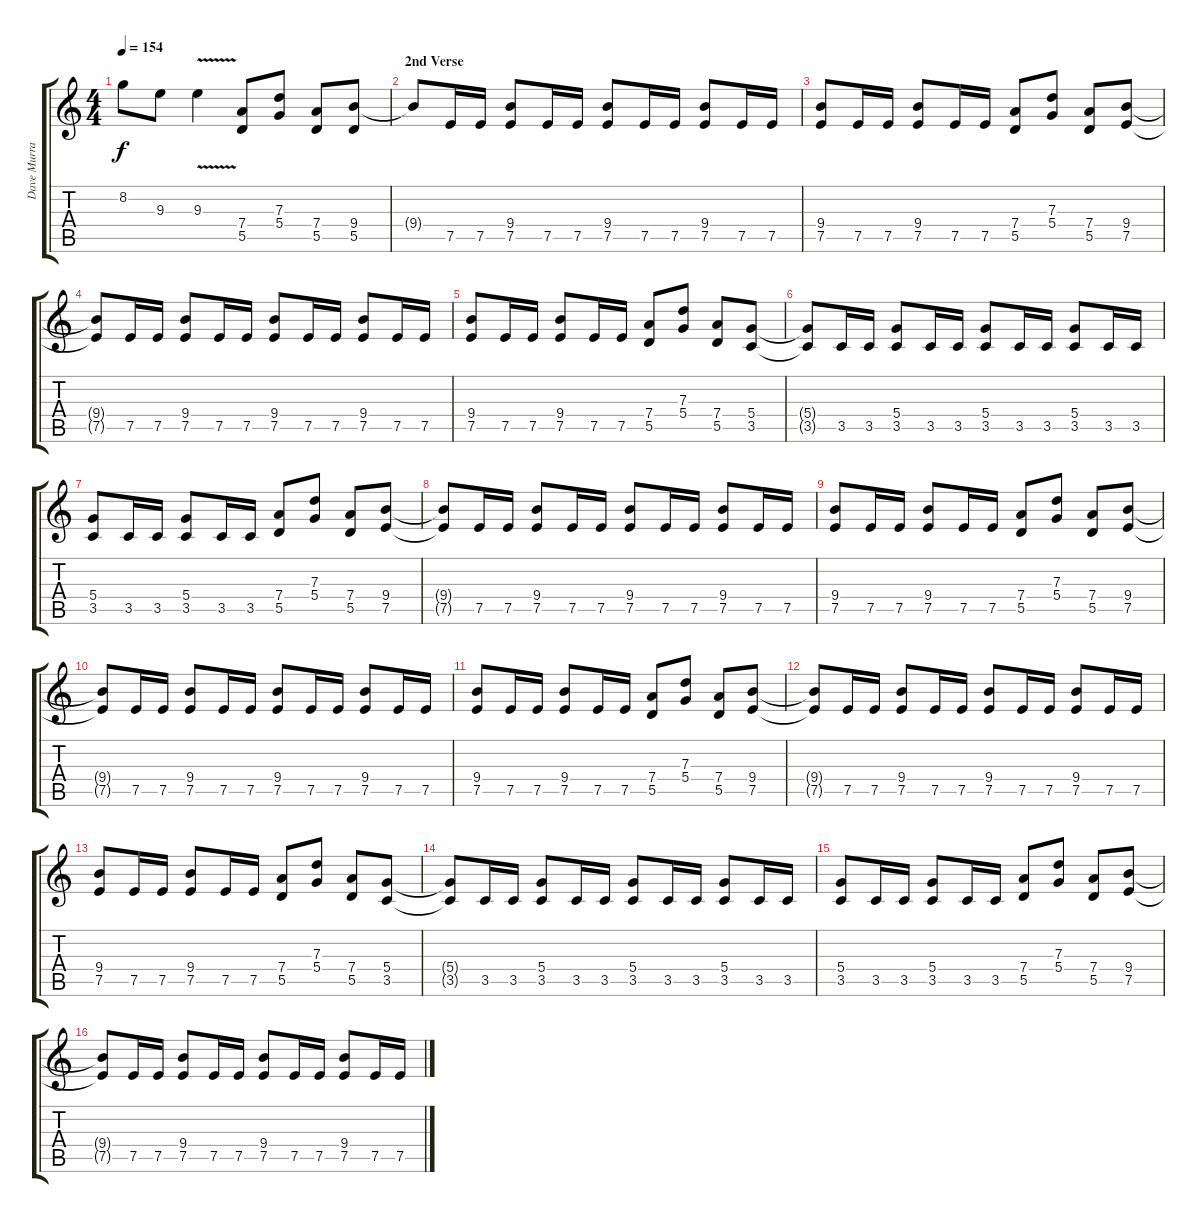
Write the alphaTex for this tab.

\track ("Dave Murray's Guitar" "Dave Murra") {instrument distortionguitar}
\staff {score tabs}
\tuning (E4 B3 G3 D3 A2 E2) {hide}
\ts (4 4)
\tempo 154
\clef g2
\ks c
8.2.8{dy f} 9.3.8 9.3{v}.4 (7.4 5.5).8 (7.3 5.4).8 (7.4 5.5).8 (9.4 5.5).8 |
\section ("" "2nd Verse")
9.4{t}.8 7.5.16 7.5.16 (9.4 7.5).8 7.5.16 7.5.16 (9.4 7.5).8 7.5.16 7.5.16 (9.4 7.5).8 7.5.16 7.5.16 |
(9.4 7.5).8 7.5.16 7.5.16 (9.4 7.5).8 7.5.16 7.5.16 (7.4 5.5).8 (7.3 5.4).8 (7.4 5.5).8 (9.4 7.5).8 |
(9.4{t} 7.5{t}).8 7.5.16 7.5.16 (9.4 7.5).8 7.5.16 7.5.16 (9.4 7.5).8 7.5.16 7.5.16 (9.4 7.5).8 7.5.16 7.5.16 |
(9.4 7.5).8 7.5.16 7.5.16 (9.4 7.5).8 7.5.16 7.5.16 (7.4 5.5).8 (7.3 5.4).8 (7.4 5.5).8 (5.4 3.5).8 |
(5.4{t} 3.5{t}).8 3.5.16 3.5.16 (5.4 3.5).8 3.5.16 3.5.16 (5.4 3.5).8 3.5.16 3.5.16 (5.4 3.5).8 3.5.16 3.5.16 |
(5.4 3.5).8 3.5.16 3.5.16 (5.4 3.5).8 3.5.16 3.5.16 (7.4 5.5).8 (7.3 5.4).8 (7.4 5.5).8 (9.4 7.5).8 |
(9.4{t} 7.5{t}).8 7.5.16 7.5.16 (9.4 7.5).8 7.5.16 7.5.16 (9.4 7.5).8 7.5.16 7.5.16 (9.4 7.5).8 7.5.16 7.5.16 |
(9.4 7.5).8 7.5.16 7.5.16 (9.4 7.5).8 7.5.16 7.5.16 (7.4 5.5).8 (7.3 5.4).8 (7.4 5.5).8 (9.4 7.5).8 |
(9.4{t} 7.5{t}).8 7.5.16 7.5.16 (9.4 7.5).8 7.5.16 7.5.16 (9.4 7.5).8 7.5.16 7.5.16 (9.4 7.5).8 7.5.16 7.5.16 |
(9.4 7.5).8 7.5.16 7.5.16 (9.4 7.5).8 7.5.16 7.5.16 (7.4 5.5).8 (7.3 5.4).8 (7.4 5.5).8 (9.4 7.5).8 |
(9.4{t} 7.5{t}).8 7.5.16 7.5.16 (9.4 7.5).8 7.5.16 7.5.16 (9.4 7.5).8 7.5.16 7.5.16 (9.4 7.5).8 7.5.16 7.5.16 |
(9.4 7.5).8 7.5.16 7.5.16 (9.4 7.5).8 7.5.16 7.5.16 (7.4 5.5).8 (7.3 5.4).8 (7.4 5.5).8 (5.4 3.5).8 |
(5.4{t} 3.5{t}).8 3.5.16 3.5.16 (5.4 3.5).8 3.5.16 3.5.16 (5.4 3.5).8 3.5.16 3.5.16 (5.4 3.5).8 3.5.16 3.5.16 |
(5.4 3.5).8 3.5.16 3.5.16 (5.4 3.5).8 3.5.16 3.5.16 (7.4 5.5).8 (7.3 5.4).8 (7.4 5.5).8 (9.4 7.5).8 |
(9.4{t} 7.5{t}).8 7.5.16 7.5.16 (9.4 7.5).8 7.5.16 7.5.16 (9.4 7.5).8 7.5.16 7.5.16 (9.4 7.5).8 7.5.16 7.5.16
